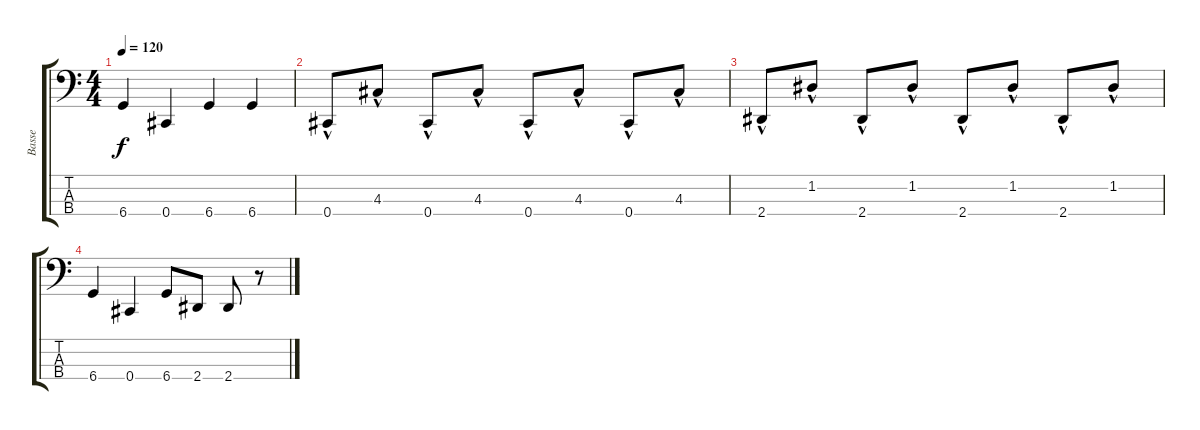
\track ("Basse" "Basse") {instrument electricbassfinger}
\staff {score tabs}
\tuning (G2 D2 A1 Db1) {hide}
\ts (4 4)
\tempo 120
\clef f4
\ks c
6.4.4{dy f} 0.4.4 6.4.4 6.4.4 |
0.4{hac}.8 4.3{hac}.8 0.4{hac}.8 4.3{hac}.8 0.4{hac}.8 4.3{hac}.8 0.4{hac}.8 4.3{hac}.8 |
2.4{hac}.8 1.2{hac}.8 2.4{hac}.8 1.2{hac}.8 2.4{hac}.8 1.2{hac}.8 2.4{hac}.8 1.2{hac}.8 |
6.4.4 0.4.4 6.4.8 2.4.8 2.4.8 r.8
